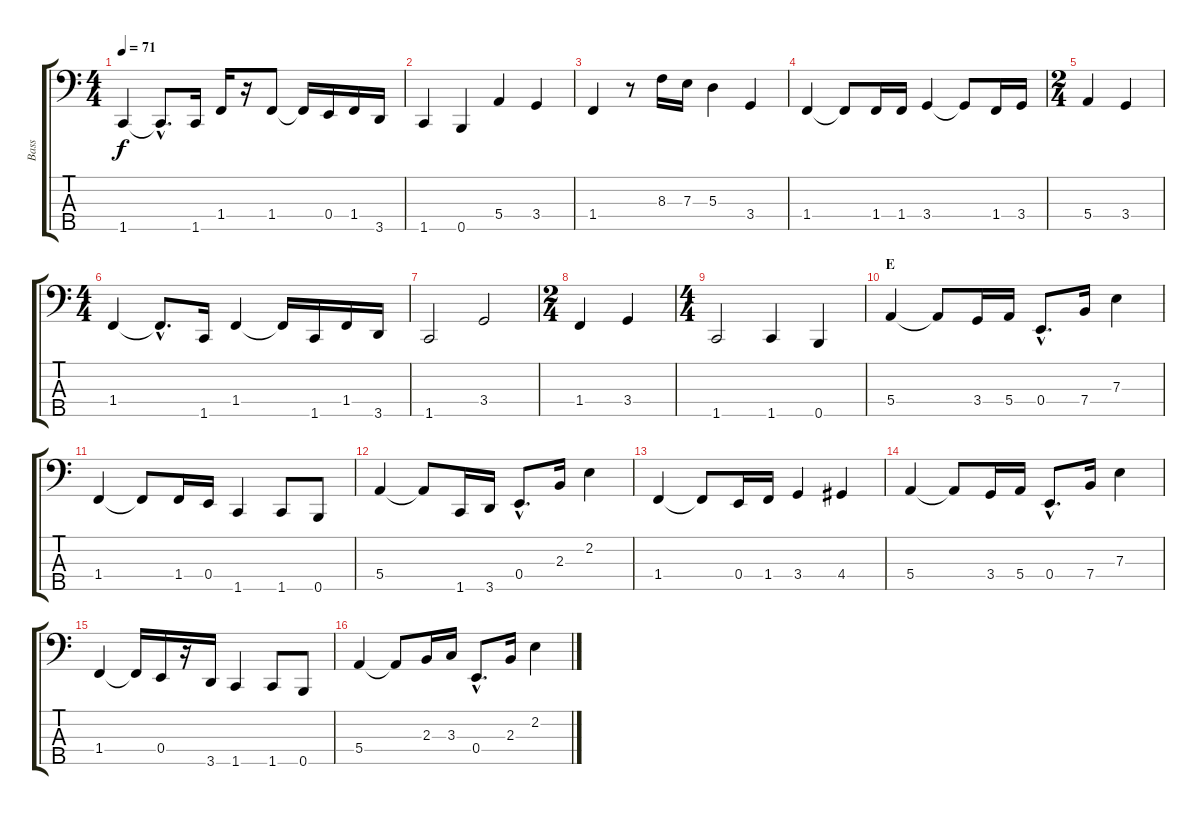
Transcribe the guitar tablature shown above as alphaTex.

\track ("Bass" "Bass") {instrument electricbassfinger}
\staff {score tabs}
\tuning (G2 D2 A1 E1 B0) {hide}
\ts (4 4)
\tempo 71
\clef f4
\ks c
1.5.4{dy f} 1.5{hac t}.8{d} 1.5.16 1.4.16 r.16 1.4.8 1.4{t}.16 0.4.16 1.4.16 3.5.16 |
1.5.4 0.5.4 5.4.4 3.4.4 |
1.4.4 r.8 8.3.16 7.3.16 5.3.4 3.4.4 |
1.4.4 1.4{t}.8 1.4.16 1.4.16 3.4.4 3.4{t}.8 1.4.16 3.4.16 |
\ts (2 4)
5.4.4 3.4.4 |
\ts (4 4)
1.4.4 1.4{hac t}.8{d} 1.5.16 1.4.4 1.4{t}.16 1.5.16 1.4.16 3.5.16 |
1.5.2 3.4.2 |
\ts (2 4)
1.4.4 3.4.4 |
\ts (4 4)
1.5.2 1.5.4 0.5.4 |
\section ("" "E")
5.4.4 5.4{t}.8 3.4.16 5.4.16 0.4{hac}.8{d} 7.4.16 7.3.4 |
1.4.4 1.4{t}.8 1.4.16 0.4.16 1.5.4 1.5.8 0.5.8 |
5.4.4 5.4{t}.8 1.5.16 3.5.16 0.4{hac}.8{d} 2.3.16 2.2.4 |
1.4.4 1.4{t}.8 0.4.16 1.4.16 3.4.4 4.4.4 |
5.4.4 5.4{t}.8 3.4.16 5.4.16 0.4{hac}.8{d} 7.4.16 7.3.4 |
1.4.4 1.4{t}.16 0.4.16 r.16 3.5.16 1.5.4 1.5.8 0.5.8 |
5.4.4 5.4{t}.8 2.3.16 3.3.16 0.4{hac}.8{d} 2.3.16 2.2.4
